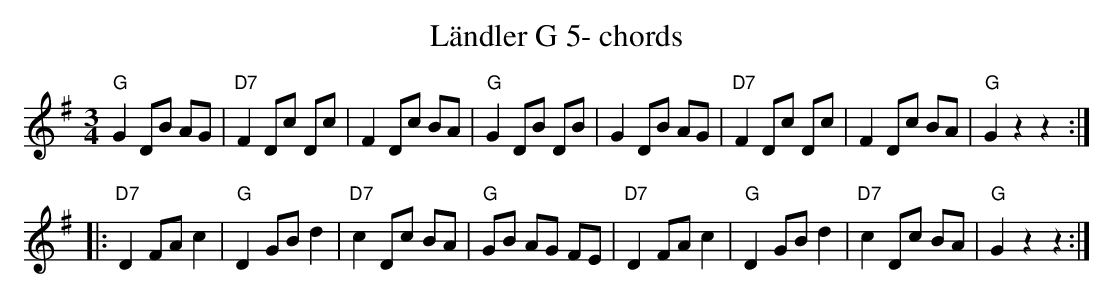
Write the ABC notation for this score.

X:1
T:Ländler G 5- chords
M:3/4
L:1/8
K:Gmaj%%MIDI gchordon
"G"G2 DB AG | "D7"F2 Dc Dc | F2 Dc BA | "G"G2 DB DB | G2 DB AG | "D7"F2 Dc Dc | F2 Dc BA | "G"G2z2z2 ::
"D7"D2 FA c2 | "G"D2 GB d2 | "D7"c2 Dc BA | "G"GB AG FE | "D7"D2 FA c2 | "G"D2 GB d2 | "D7"c2 Dc BA | "G"G2z2z2 :|
